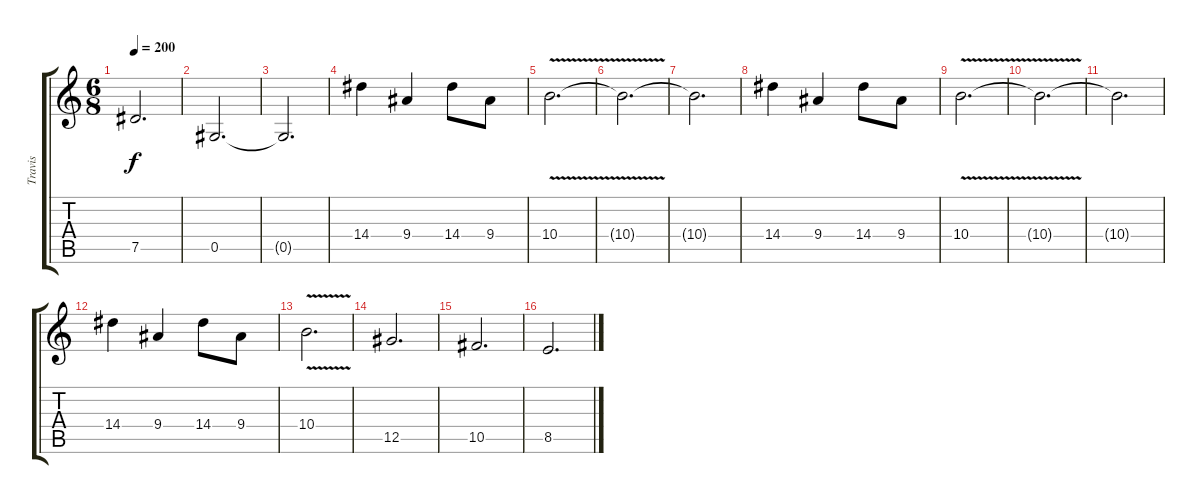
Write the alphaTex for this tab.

\track ("Travis" "Travis") {instrument overdrivenguitar}
\staff {score tabs}
\tuning (Eb4 Bb3 Gb3 Db3 Ab2 Eb2) {hide}
\ts (6 8)
\tempo 200
\clef g2
\ks c
7.5.2{d dy f} |
0.5.2{d} |
0.5{t}.2{d} |
14.4.4 9.4.4 14.4.8 9.4.8 |
10.4{v}.2{d} |
10.4{t}.2{d} |
10.4{t}.2{d} |
14.4.4 9.4.4 14.4.8 9.4.8 |
10.4{v}.2{d} |
10.4{t}.2{d} |
10.4{t}.2{d} |
14.4.4 9.4.4 14.4.8 9.4.8 |
10.4{v}.2{d} |
12.5.2{d} |
10.5.2{d} |
8.5.2{d}
